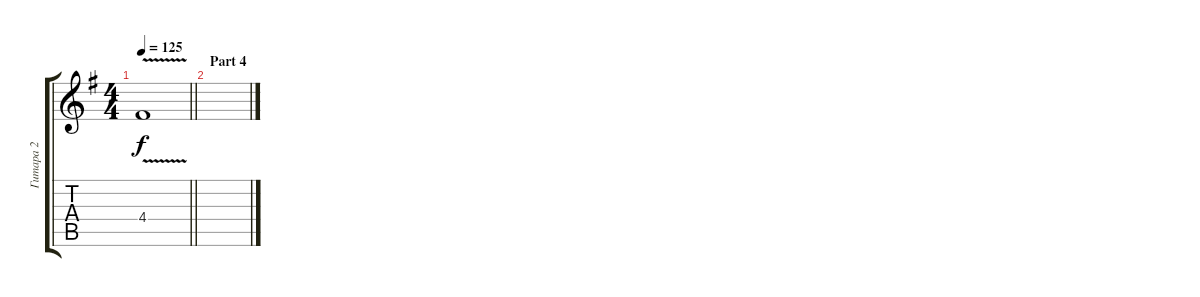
\track ("Гитара 2" "Гитара 2") {instrument distortionguitar}
\staff {score tabs}
\tuning (E4 B3 G3 D3 A2 E2) {hide}
\ts (4 4)
\tempo 125
\clef g2
\barLineRight lightlight
\ks eminor
4.4{v}.1{dy f} |
\section ("" "Part 4")
